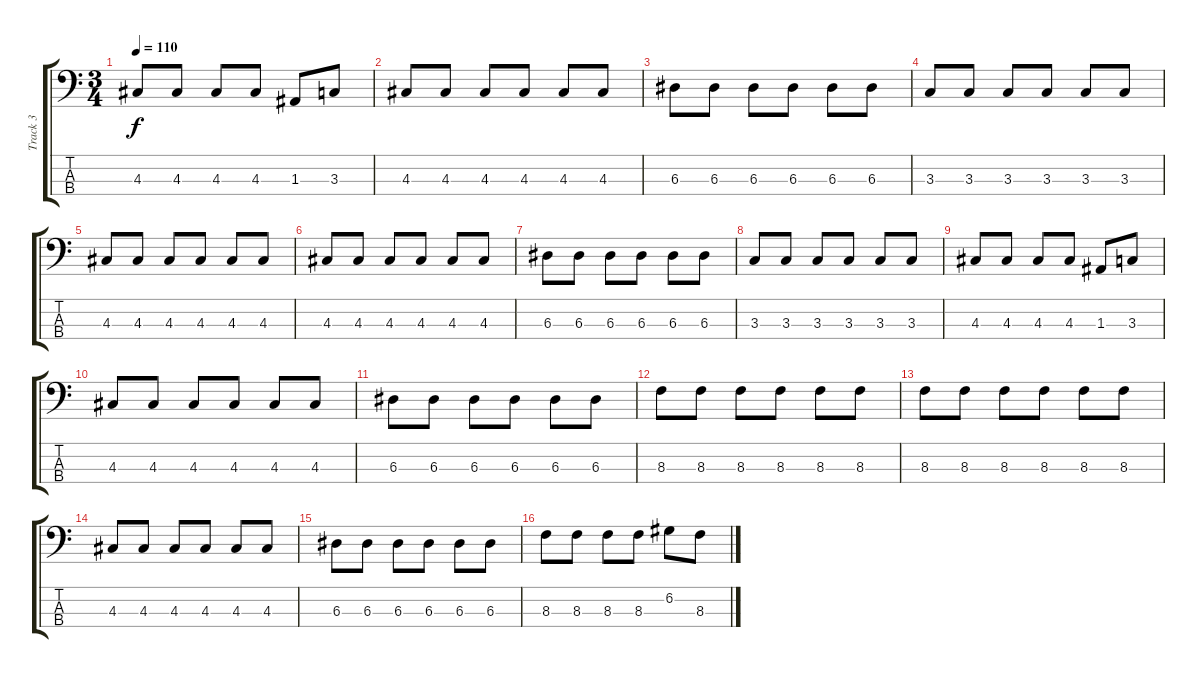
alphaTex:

\track ("Track 3" "Track 3") {instrument electricbassfinger}
\staff {score tabs}
\tuning (G2 D2 A1 E1) {hide}
\ts (3 4)
\tempo 110
\clef f4
\ks c
4.3.8{dy f} 4.3.8 4.3.8 4.3.8 1.3.8 3.3.8 |
4.3.8 4.3.8 4.3.8 4.3.8 4.3.8 4.3.8 |
6.3.8 6.3.8 6.3.8 6.3.8 6.3.8 6.3.8 |
3.3.8 3.3.8 3.3.8 3.3.8 3.3.8 3.3.8 |
4.3.8 4.3.8 4.3.8 4.3.8 4.3.8 4.3.8 |
4.3.8 4.3.8 4.3.8 4.3.8 4.3.8 4.3.8 |
6.3.8 6.3.8 6.3.8 6.3.8 6.3.8 6.3.8 |
3.3.8 3.3.8 3.3.8 3.3.8 3.3.8 3.3.8 |
4.3.8 4.3.8 4.3.8 4.3.8 1.3.8 3.3.8 |
4.3.8 4.3.8 4.3.8 4.3.8 4.3.8 4.3.8 |
6.3.8 6.3.8 6.3.8 6.3.8 6.3.8 6.3.8 |
8.3.8 8.3.8 8.3.8 8.3.8 8.3.8 8.3.8 |
8.3.8 8.3.8 8.3.8 8.3.8 8.3.8 8.3.8 |
4.3.8 4.3.8 4.3.8 4.3.8 4.3.8 4.3.8 |
6.3.8 6.3.8 6.3.8 6.3.8 6.3.8 6.3.8 |
8.3.8 8.3.8 8.3.8 8.3.8 6.2.8 8.3.8
